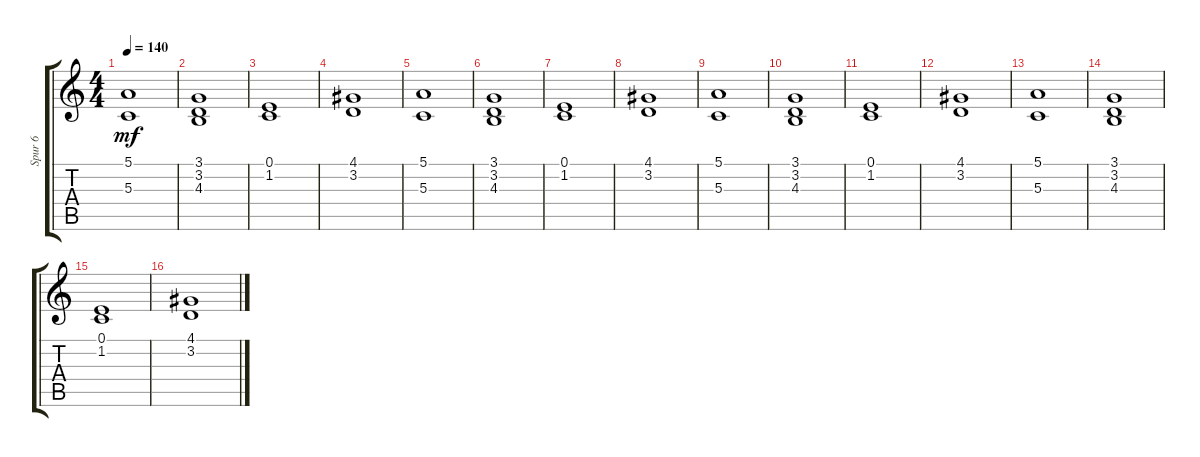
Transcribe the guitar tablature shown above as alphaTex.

\track ("Spur 6" "Spur 6") {instrument synthbrass1}
\staff {score tabs}
\tuning (E4 B3 G3 D3 A2 E2) {hide}
\ts (4 4)
\tempo 140
\clef g2
\ks c
(5.1 5.3).1{dy mf} |
(3.1 3.2 4.3).1 |
(0.1 1.2).1 |
(4.1 3.2).1 |
(5.1 5.3).1 |
(3.1 3.2 4.3).1 |
(0.1 1.2).1 |
(4.1 3.2).1 |
(5.1 5.3).1 |
(3.1 3.2 4.3).1 |
(0.1 1.2).1 |
(4.1 3.2).1 |
(5.1 5.3).1 |
(3.1 3.2 4.3).1 |
(0.1 1.2).1 |
(4.1 3.2).1
